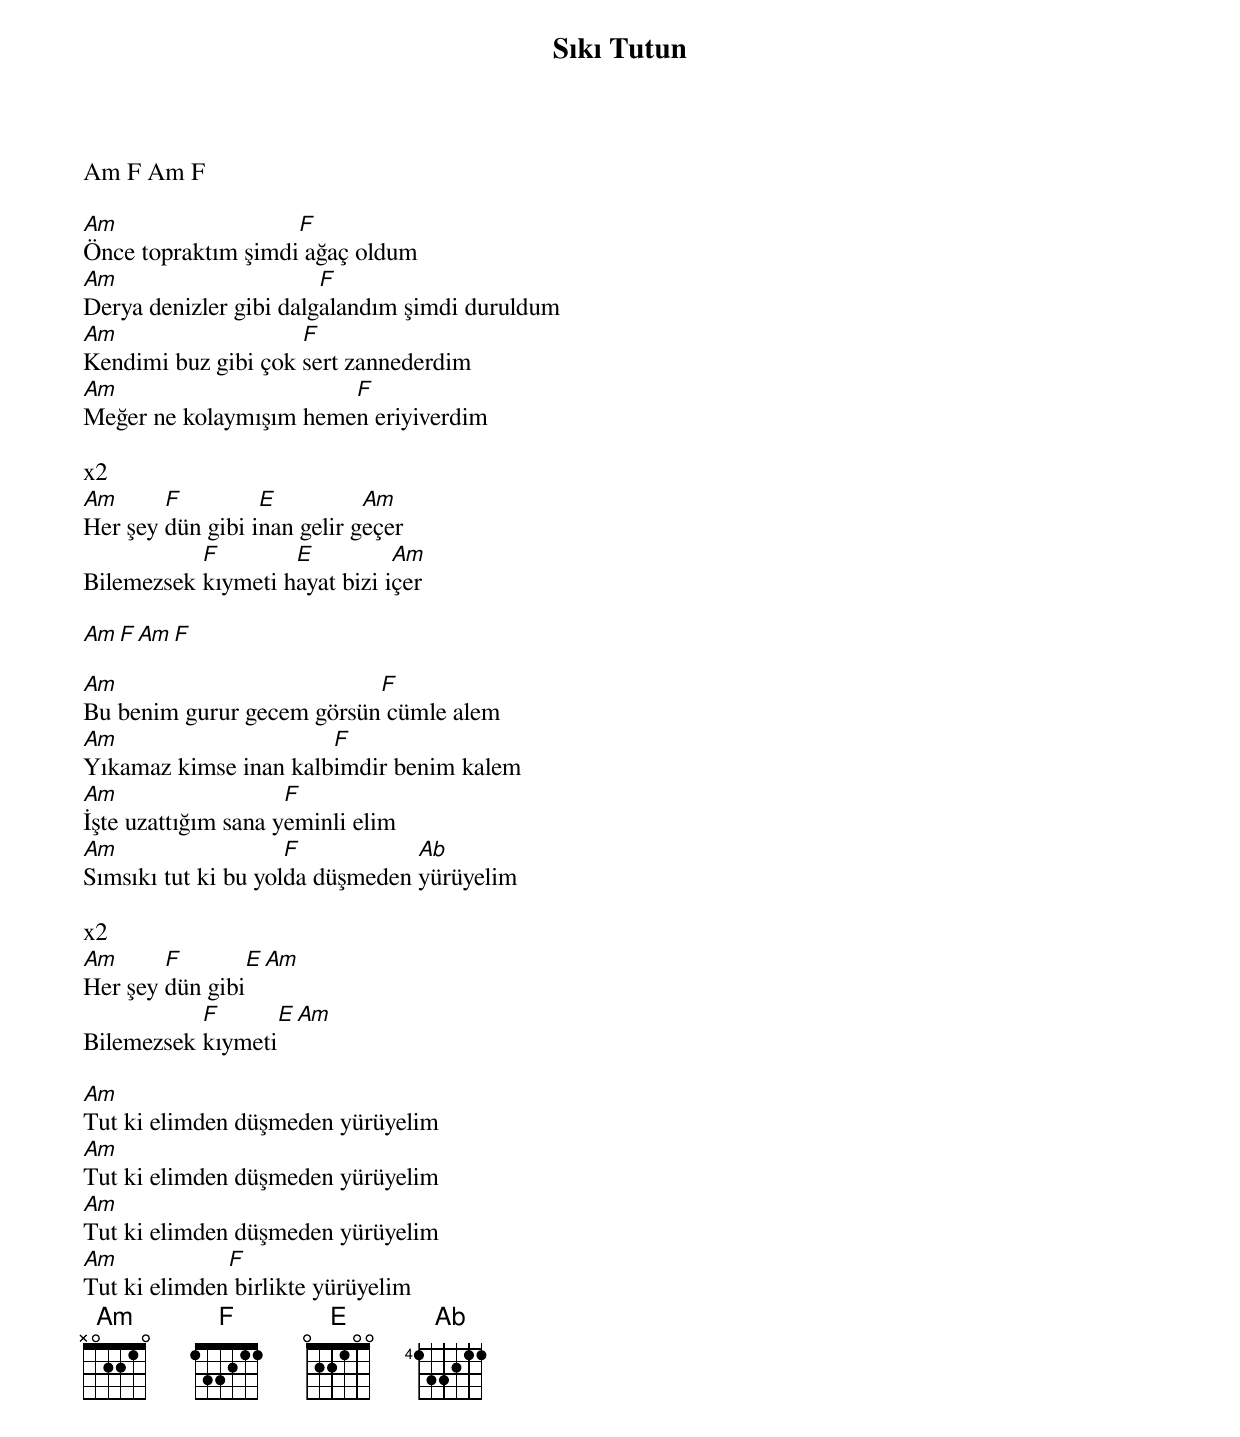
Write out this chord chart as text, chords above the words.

{title: Sıkı Tutun}
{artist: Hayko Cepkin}

Am F Am F

Am                  F
Önce topraktım şimdi ağaç oldum
Am                      F
Derya denizler gibi dalgalandım şimdi duruldum
Am                   F
Kendimi buz gibi çok sert zannederdim
Am                      F
Meğer ne kolaymışım hemen eriyiverdim

x2
Am      F         E          Am
Her şey dün gibi inan gelir geçer
           F        E          Am
Bilemezsek kıymeti hayat bizi içer

Am F Am F

Am                         F
Bu benim gurur gecem görsün cümle alem
Am                     F
Yıkamaz kimse inan kalbimdir benim kalem
Am                   F
İşte uzattığım sana yeminli elim
Am                   F           Ab
Sımsıkı tut ki bu yolda düşmeden yürüyelim

x2
Am      F       E Am
Her şey dün gibi
           F        E  Am
Bilemezsek kıymeti

Am
Tut ki elimden düşmeden yürüyelim
Am
Tut ki elimden düşmeden yürüyelim
Am
Tut ki elimden düşmeden yürüyelim
Am            F
Tut ki elimden birlikte yürüyelim
